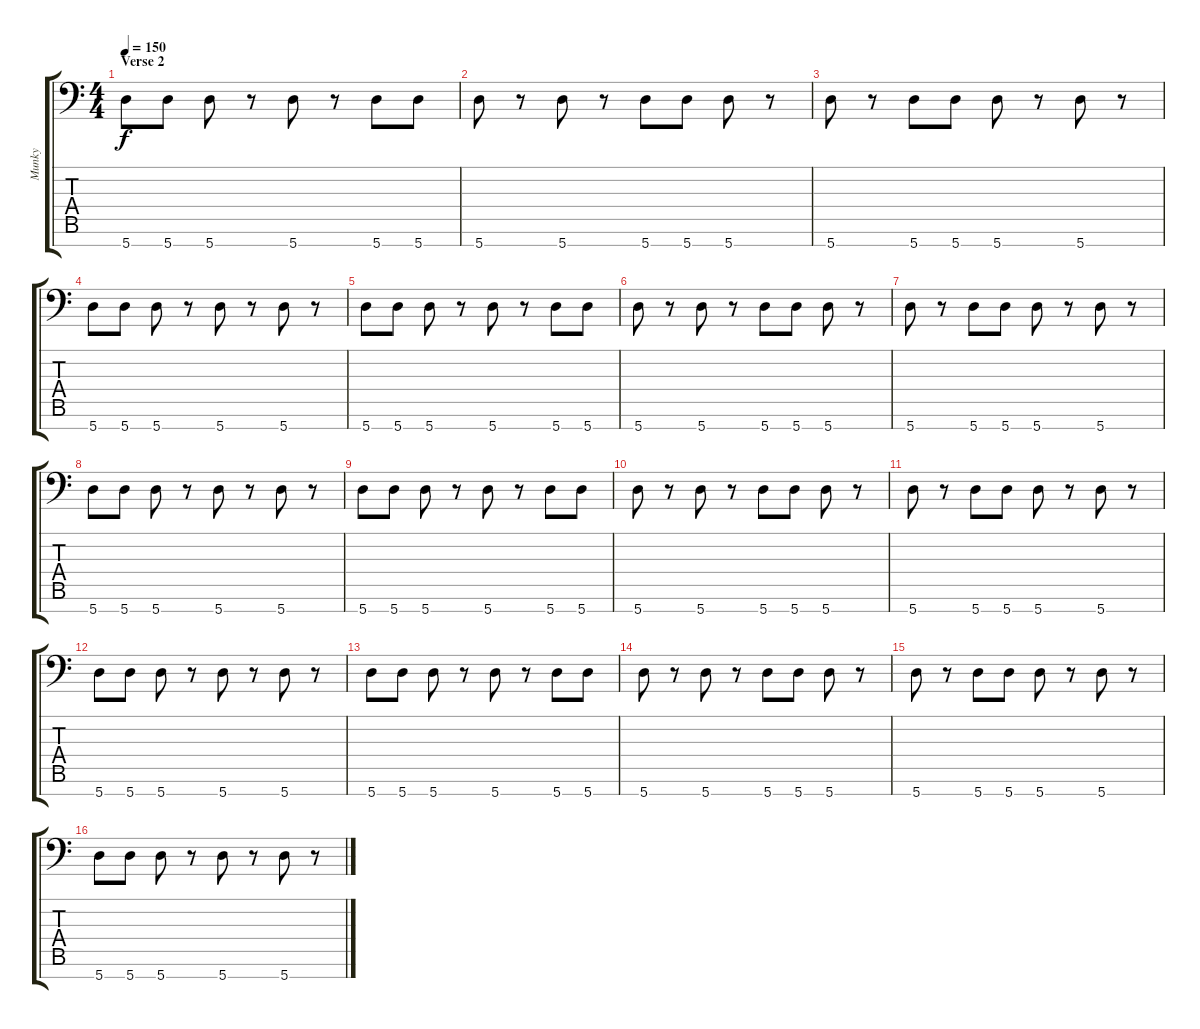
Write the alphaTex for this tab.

\track ("Munky" "Munky") {instrument distortionguitar}
\staff {score tabs}
\tuning (D4 A3 F3 C3 G2 D2 A1) {hide}
\ts (4 4)
\section ("" "Verse 2")
\tempo 150
\clef f4
\ks c
5.7.8{dy f} 5.7.8 5.7.8 r.8 5.7.8 r.8 5.7.8 5.7.8 |
5.7.8 r.8 5.7.8 r.8 5.7.8 5.7.8 5.7.8 r.8 |
5.7.8 r.8 5.7.8 5.7.8 5.7.8 r.8 5.7.8 r.8 |
5.7.8 5.7.8 5.7.8 r.8 5.7.8 r.8 5.7.8 r.8 |
5.7.8 5.7.8 5.7.8 r.8 5.7.8 r.8 5.7.8 5.7.8 |
5.7.8 r.8 5.7.8 r.8 5.7.8 5.7.8 5.7.8 r.8 |
5.7.8 r.8 5.7.8 5.7.8 5.7.8 r.8 5.7.8 r.8 |
5.7.8 5.7.8 5.7.8 r.8 5.7.8 r.8 5.7.8 r.8 |
5.7.8 5.7.8 5.7.8 r.8 5.7.8 r.8 5.7.8 5.7.8 |
5.7.8 r.8 5.7.8 r.8 5.7.8 5.7.8 5.7.8 r.8 |
5.7.8 r.8 5.7.8 5.7.8 5.7.8 r.8 5.7.8 r.8 |
5.7.8 5.7.8 5.7.8 r.8 5.7.8 r.8 5.7.8 r.8 |
5.7.8 5.7.8 5.7.8 r.8 5.7.8 r.8 5.7.8 5.7.8 |
5.7.8 r.8 5.7.8 r.8 5.7.8 5.7.8 5.7.8 r.8 |
5.7.8 r.8 5.7.8 5.7.8 5.7.8 r.8 5.7.8 r.8 |
5.7.8 5.7.8 5.7.8 r.8 5.7.8 r.8 5.7.8 r.8
